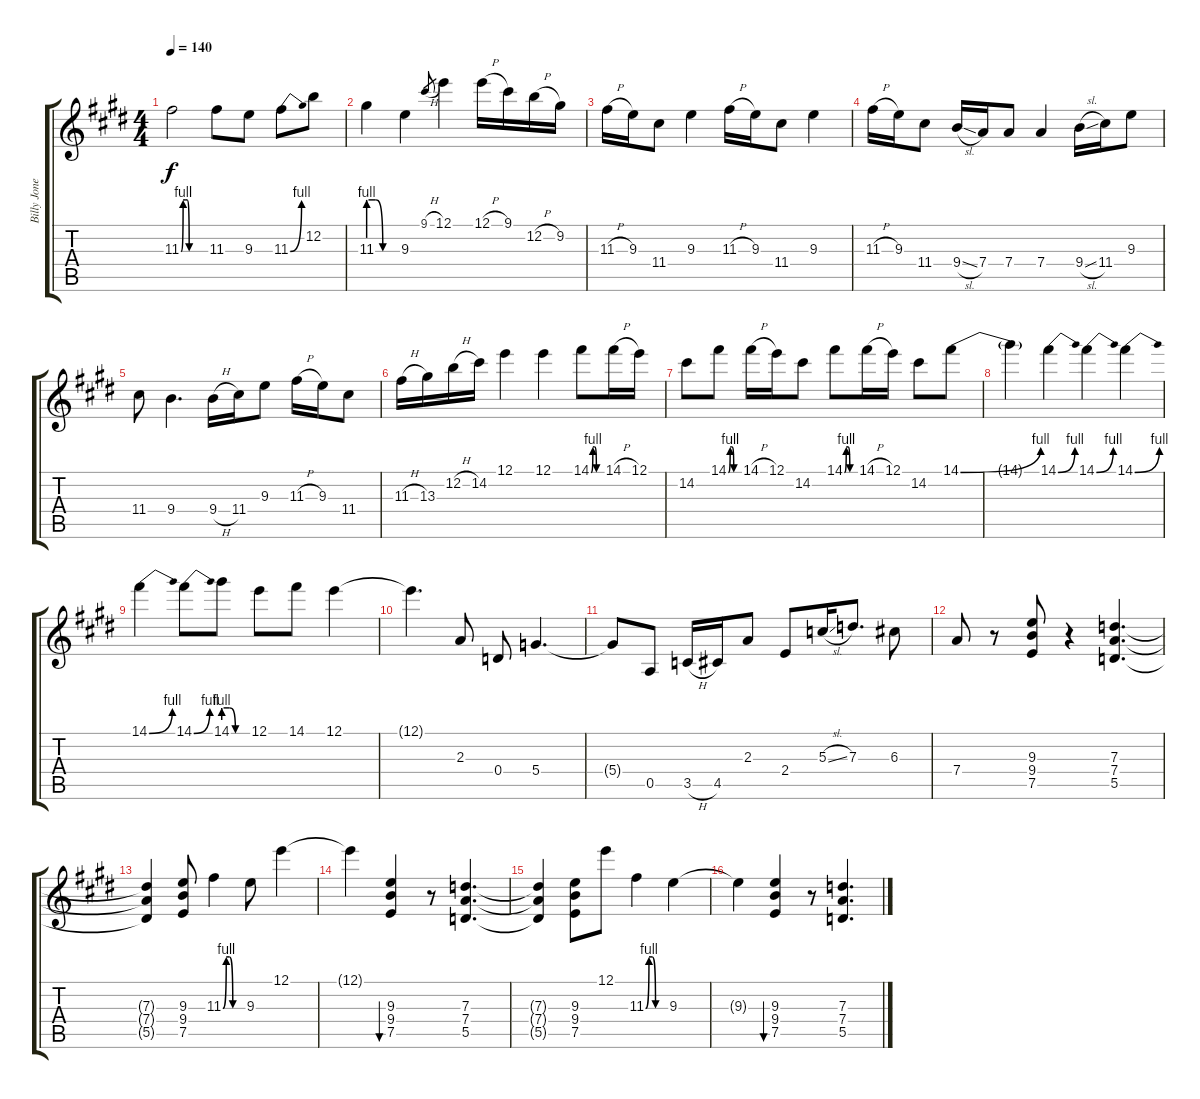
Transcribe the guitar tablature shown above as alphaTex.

\track ("Billy Jones Guitar" "Billy Jone") {instrument overdrivenguitar}
\staff {score tabs}
\tuning (E4 B3 G3 D3 A2 E2) {hide}
\ts (4 4)
\tempo 140
\clef g2
\ks e
11.3{be (custom 0 0 5 4 10 4 15 4 20 0 25 0 30 0 60 0)}.2{dy f} 11.3.8 9.3.8 11.3{be (bend 0 0 60 4)}.8 12.2.8 |
11.3{be (custom 0 4 15 4 30 0 60 0)}.4 9.3.4 9.1{h}.8{gr} 12.1.4 12.1{h}.16 9.1.16 12.2{h}.16 9.2.16 |
11.3{h}.16 9.3.16 11.4.8 9.3.4 11.3{h}.16 9.3.16 11.4.8 9.3.4 |
11.3{h}.16 9.3.16 11.4.8 9.4{sl}.16 7.4.16 7.4.8 7.4.4 9.4{sl}.16 11.4.16 9.3.8 |
11.4.8 9.4.4{d} 9.4{h}.16 11.4.16 9.3.8 11.3{h}.16 9.3.16 11.4.8 |
11.3{h}.16 13.3.16 12.2{h}.16 14.2.16 12.1.4 12.1.4 14.1{be (custom 0 0 10 4 20 4 30 0 60 0)}.8 14.1{h}.16 12.1.16 |
14.2.8 14.1{be (custom 0 0 10 4 20 4 30 0 60 0)}.8 14.1{h}.16 12.1.16 14.2.8 14.1{be (custom 0 0 10 4 20 4 30 0 60 0)}.8 14.1{h}.16 12.1.16 14.2.8 14.1{be (bend 0 0 60 4)}.8 |
14.1{t}.4 14.1{be (bend 0 0 60 4)}.4 14.1{be (bend 0 0 60 4)}.4 14.1{be (bend 0 0 60 4)}.4 |
14.1{be (bend 0 0 60 4)}.4 14.1{be (bend 0 0 60 4)}.8 14.1{be (custom 0 4 15 4 30 0 60 0)}.8 12.1.8 14.1.8 12.1.4 |
12.1{t}.4{d} 2.3.8{volume 10} 0.4.8 5.4.4{d} |
5.4{t}.8 0.5.8 3.5{h}.16 4.5.16 2.3.8 2.4.8 5.3{sl}.16 7.3.8{d} 6.3.8 |
7.4.8 r.8 (9.3 9.4 7.5).8 r.4 (7.3 7.4 5.5).4{d} |
(7.3{t} 7.4{t} 5.5{t}).4 (9.3 9.4 7.5).8 11.3{be (custom 0 0 10 4 20 4 30 0 60 0)}.4{volume 13} 9.3.8 12.1.4 |
12.1{t}.4 (9.3 9.4 7.5).4{bu 60 volume 10} r.8 (7.3 7.4 5.5).4{d} |
(7.3{t} 7.4{t} 5.5{t}).4 (9.3 9.4 7.5).8 12.1.8{volume 13} 11.3{be (custom 0 0 10 4 20 4 30 0 60 0)}.4 9.3.4 |
9.3{t}.4 (9.3 9.4 7.5).4{bu 60 volume 10} r.8 (7.3 7.4 5.5).4{d}
